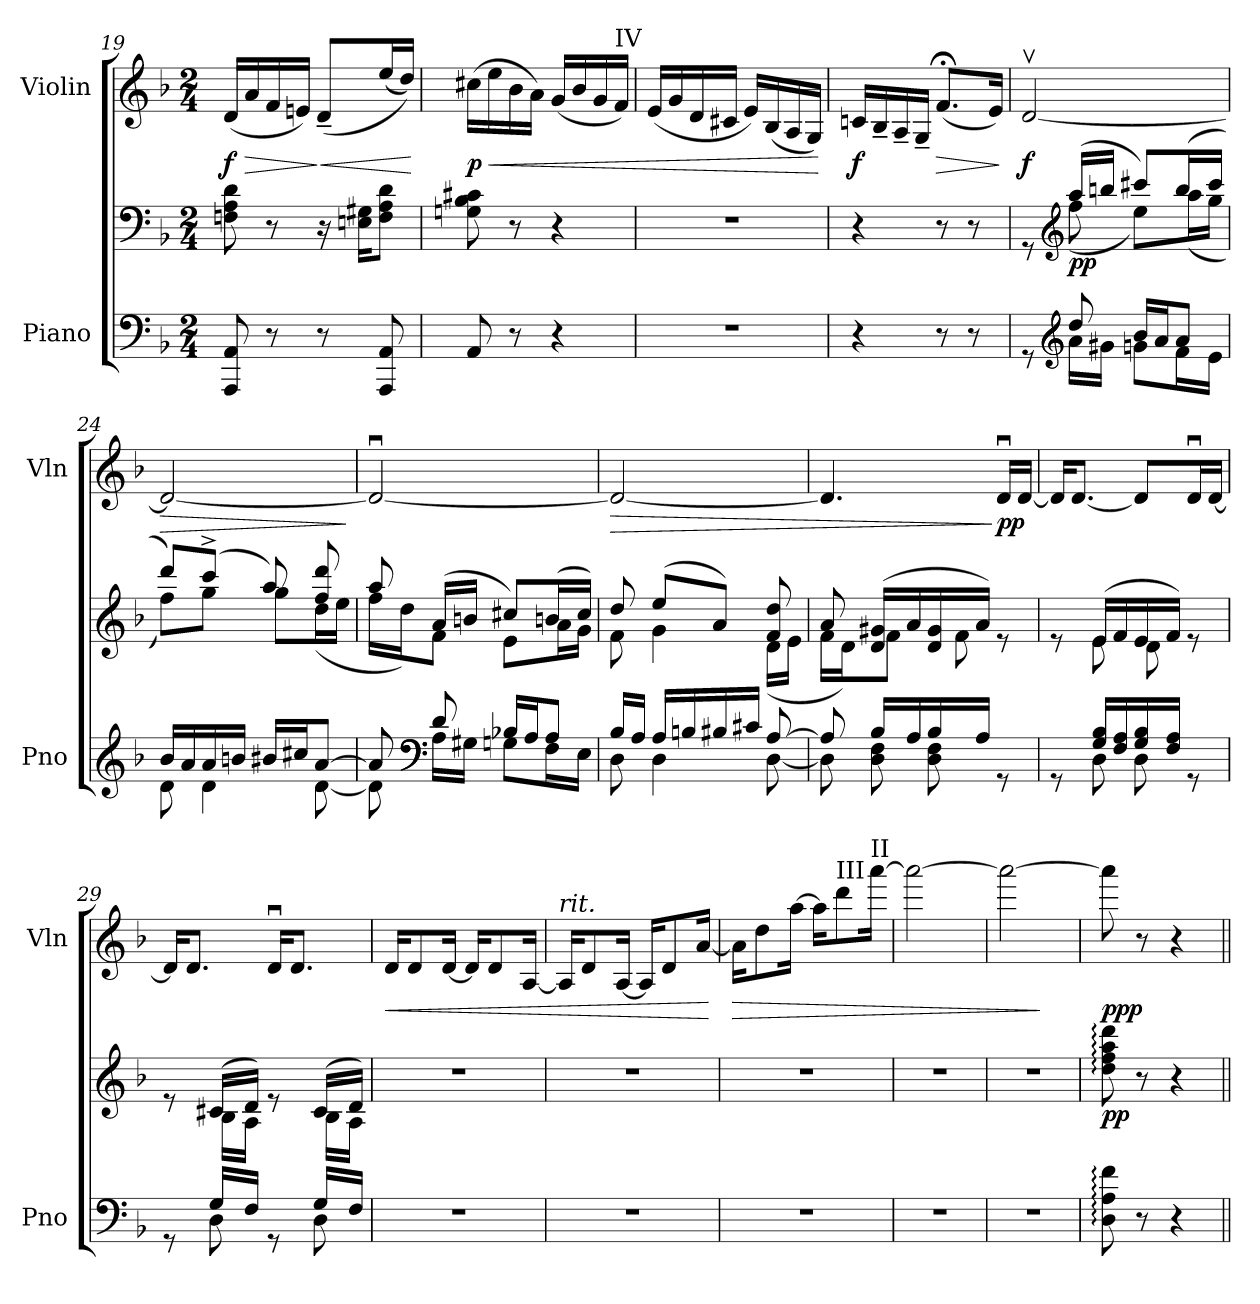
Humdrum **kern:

**kern	**kern	**dynam	**kern	**dynam
*part2	*part2	*part2	*part1	*part1
*staff3	*staff2	*staff2/3	*staff1	*staff1
*I"Piano	*	*	*I"Violin	*
*I'Pno	*	*	*I'Vln	*
*clefF4	*clefF4	*	*clefG2	*
*k[b-]	*k[b-]	*	*k[b-]	*
*M2/4	*M2/4	*	*M2/4	*
=19	=19	=19	=19	=19
!	!	!	!	!LO:DY:b
8AAA/ 8AA/	8Fn\ 8A\ 8d\	.	(16d/LL	f
!	!	!	!	!LO:HP:b
.	.	.	16a/	>
8r	8r	.	16f/	.
.	.	.	16en/JJ)	.
!	!	!	!	!LO:HP:n=1:b
8r	16r	.	(8d~/L	] <
.	16En\ 16G#X\KL	.	.	.
8AAA/ 8AA/	8F\ 8A\ 8d\J	.	(16ee/L	.
.	.	.	16dd/JJ))	.
.	.	.	.	[
!!LO:LB:g=z
=20	=20	=20	=20	=20
!	!	!	!	!LO:DY:b
8AA/	8Gn\ 8B-\ 8c#X\	.	(16cc#X\LL	p
!	!	!	!	!LO:HP:b
.	.	.	16ee\	<
8r	8r	.	16b-\	.
.	.	.	16a\JJ)	.
4r	4r	.	(16g/LL	.
.	.	.	16b-/	.
.	.	.	16g/	.
!	!	!	!LO:TX:a:t=IV	!
.	.	.	16f/JJ)	.
=21	=21	=21	=21	=21
2r	2r	.	(16e/LL	.
.	.	.	16g/	.
.	.	.	16d/	.
.	.	.	16c#X/JJ	.
.	.	.	16e/LL)	.
.	.	.	(16B-/	.
.	.	.	16A/	.
.	.	.	16G/JJ)	.
.	.	.	.	[
=22	=22	=22	=22	=22
!	!	!	!	!LO:DY:b
4r	4r	.	16cn/LL	f
.	.	.	16B-~/	.
.	.	.	16A~/	.
.	.	.	16G~/JJ	.
!	!	!	!	!LO:HP:b
8r	8r	.	(8.f;</L	>
8r	8r	.	.	.
.	.	.	16e/Jk)	.
.	.	.	.	]
=23	=23	=23	=23	=23
*^	*^	*	*	*
!	!	!	!	!	!	!LO:DY:b
8rGG	8ryy	8rGG	8ryy	.	[2dv/	f
*clefG2	*	*clefG2	*	*	*	*
!	!	!	!	!LO:DY:b	!	!
8dd/	16a\LL	(16aa/LL	(8ff\	pp	.	.
.	16g#X\JJ	16bbn/JJ	.	.	.	.
16b-/LL	8gn\L	8ccc#X/L)	8ee\L)	.	.	.
16a/J	.	.	.	.	.	.
8a/J	16f\L	(16bb/L	(16aa\L	.	.	.
.	16e\JJ	16ccc#/JJ	16gg\JJ	.	.	.
=24	=24	=24	=24	=24	=24	=24
!	!	!	!	!	!	!LO:HP:b
16b-/LL	8d\	8ddd/L)	8ff\L)	.	2d/_	>
16a/	.	.	.	.	.	.
16a/	4d\	(8ccc^/J	8gg\J	.	.	.
16bn/JJ	.	.	.	.	.	.
16b#X/LL	.	8aa/)	8gg\L	.	.	.
16cc#X/J	.	.	.	.	.	.
[8a/J	[8d\	8ff/ 8ddd/	(16dd\L	.	.	.
.	.	.	16ee\JJ	.	.	.
*v	*v	*	*	*	*	*
*	*v	*v	*	*	*
.	.	.	.	]
!!LO:LB:g=z
=25	=25	=25	=25	=25
*^	*^	*	*	*
8a/]	8d\]	8aa/	16ff\LL	.	2du/_	.
.	.	.	16dd\J)	.	.	.
*clefF4	*	*	*	*	*	*
8d/	16A\LL	(16a/LL	8f\J	.	.	.
.	16G#X\JJ	16bn/JJ	.	.	.	.
16B-X/LL	8Gn\L	8cc#X/L)	8e\L	.	.	.
16A/J	.	.	.	.	.	.
8A/J	16F\L	(16bn/L	16a\L	.	.	.
.	16E\JJ	16cc#/JJ)	16g\JJ	.	.	.
=26	=26	=26	=26	=26	=26	=26
!	!	!	!	!	!	!LO:HP:b
16B-/LL	8D\	8dd/	8f\	.	2d/_	>
16A/JJ	.	.	.	.	.	.
16A/LL	4D\	(8ee/L	4g\	.	.	.
16Bn/	.	.	.	.	.	.
16B#X/	.	8a/J)	.	.	.	.
16c#X/JJ	.	.	.	.	.	.
[8A/	[8D\	8f/ 8dd/	(16d\LL	.	.	.
.	.	.	16e\JJ	.	.	.
=27	=27	=27	=27	=27	=27	=27
8A/]	8D\]	8a/	16f\LL	.	4.d/]	.
.	.	.	16d\J)	.	.	.
16B-/LL	8D\ 8F\	(16d/ 16g#X/LL	8f\J	.	.	.
16A/	.	16a/	.	.	.	.
16B-/	8D\ 8F\	16d/ 16g#/	8f\	.	.	.
16A/JJ	.	16a/JJ)	.	.	.	.
!	!	!	!	!	!	!LO:DY:n=1:b
8rGG	8ryy	8re	8ryy	.	16du/LL	] pp
.	.	.	.	.	[16d/JJ	.
=28	=28	=28	=28	=28	=28	=28
8rGG	8ryy	8re	8ryy	.	16d/KL]	.
.	.	.	.	.	[8.d/J	.
16G/ 16B-/LL	8D\	(16e/LL	8e\	.	.	.
16F/ 16A/	.	16f/	.	.	.	.
16G/ 16B-/	8D\	16e/	8d\	.	8d/L]	.
16F/ 16A/JJ	.	16f/JJ)	.	.	.	.
8rGG	8ryy	8re	8ryy	.	16du/L	.
.	.	.	.	.	[16d/JJ	.
!!LO:LB:g=z
=29	=29	=29	=29	=29	=29	=29
8rGG	8ryy	8re	8ryy	.	16d/KL]	.
.	.	.	.	.	8.d/J	.
16G/LL	8D\	(16c#X/LL	16B-\LL	.	.	.
16F/JJ	.	16d/JJ)	16A\JJ	.	.	.
8rGG	8ryy	8re	8ryy	.	16du/KL	.
.	.	.	.	.	8.d/J	.
16G/LL	8D\	(16c#/LL	16B-\LL	.	.	.
16F/JJ	.	16d/JJ)	16A\JJ	.	.	.
*v	*v	*	*	*	*	*
=30	=30	=30	=30	=30	=30
!	!	!	!	!	!LO:HP:b
*	*v	*v	*	*	*
2r	2r	.	16d/KL	<
.	.	.	8d/	.
.	.	.	[16d/Jk	.
.	.	.	16d/KL]	.
.	.	.	8d/	.
.	.	.	[16A/Jk	.
=31	=31	=31	=31	=31
!	!	!	!LO:TX:a:i:t=rit.	!
2r	2r	.	16A/KL]	.
.	.	.	8d/	.
.	.	.	[16A/Jk	.
.	.	.	16A/KL]	.
.	.	.	8d/	.
.	.	.	[16a/Jk	.
.	.	.	.	[
=32	=32	=32	=32	=32
!	!	!	!	!LO:HP:b
2r	2r	.	16a\KL]	>
.	.	.	8dd\	.
.	.	.	[16aa\Jk	.
.	.	.	16aa\KL]	.
!	!	!	!LO:TX:a:t=III	!
.	.	.	8ddd\	.
!	!	!	!LO:TX:a:t=II	!
.	.	.	[16aaa\Jk	.
=33	=33	=33	=33	=33
2r	2r	.	2aaa\_	.
=34	=34	=34	=34	=34
2r	2r	.	2aaa\_	.
.	.	.	.	]
=35	=35	=35	=35	=35
!	!	!LO:DY:b	!	!LO:DY:b
8D\: 8A\: 8f\:	8dd\: 8ff\: 8aa\: 8ddd\:	pp	8aaa\]	ppp
8r	8r	.	8r	.
4r	4r	.	4r	.
=||	=||	=||	=||	=||
*-	*-	*-	*-	*-
